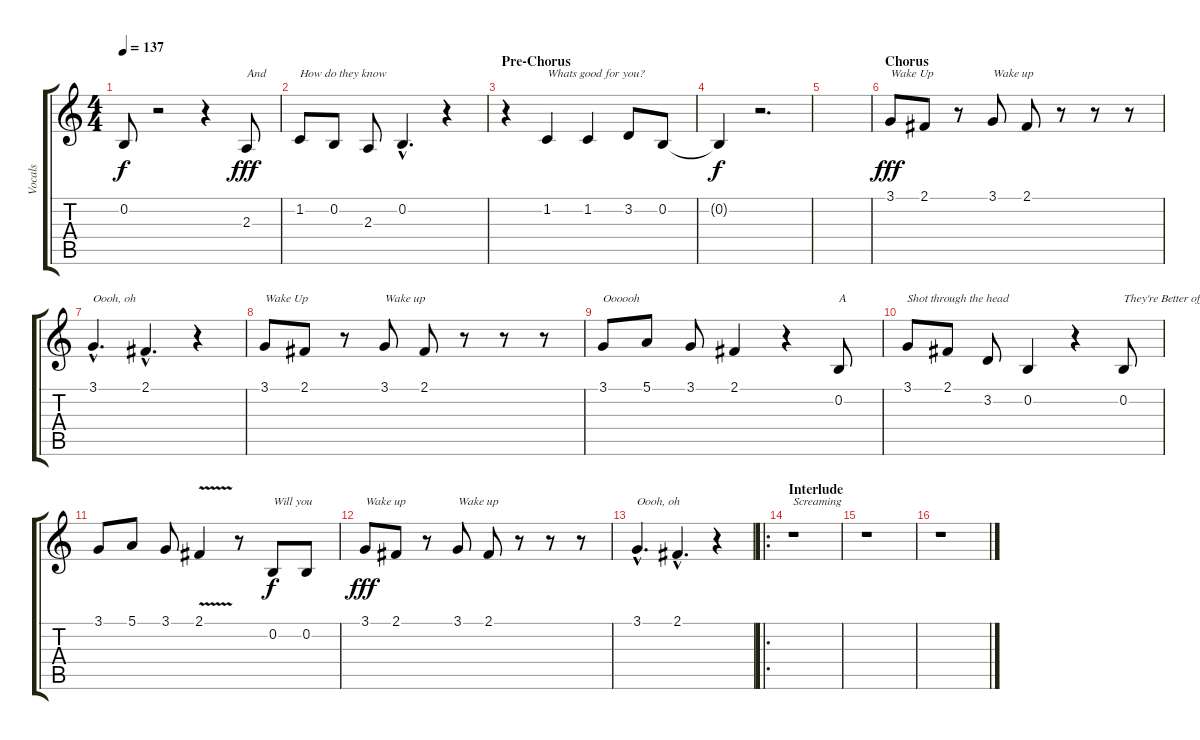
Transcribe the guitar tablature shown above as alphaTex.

\track ("Vocals" "Vocals") {instrument tenorsax}
\staff {score tabs}
\tuning (E4 B3 G3 D3 A2 E2) {hide}
\ts (4 4)
\tempo 137
\clef g2
\ks c
0.2{t}.8{dy f} r.2 r.4 2.3.8{txt "And" dy fff} |
1.2.8{txt "How do they know"} 0.2.8 2.3.8 0.2{hac}.4{d} r.4 |
\section ("" "Pre-Chorus")
r.4 1.2.4{txt "Whats good for you?"} 1.2.4 3.2.8 0.2.8 |
0.2{t}.4{dy f} r.2{d} |
|
\section ("" "Chorus")
3.1.8{txt "Wake Up" dy fff} 2.1.8 r.8 3.1.8{txt "Wake up"} 2.1.8 r.8 r.8 r.8 |
3.1{hac}.4{d txt "Oooh, oh"} 2.1{hac}.4{d} r.4 |
3.1.8{txt "Wake Up"} 2.1.8 r.8 3.1.8{txt "Wake up"} 2.1.8 r.8 r.8 r.8 |
3.1.8{txt "Oooooh"} 5.1.8 3.1.8 2.1.4 r.4 0.2.8{txt "A"} |
3.1.8{txt "Shot through the head"} 2.1.8 3.2.8 0.2.4 r.4 0.2.8{txt "They're Better off dead"} |
3.1.8 5.1.8 3.1.8 2.1{v}.4 r.8 0.2.8{txt "Will you" dy f} 0.2.8 |
3.1.8{txt "Wake up" dy fff} 2.1.8 r.8 3.1.8{txt "Wake up"} 2.1.8 r.8 r.8 r.8 |
3.1{hac}.4{d txt "Oooh, oh"} 2.1{hac}.4{d} r.4 |
\ro
\section ("" "Interlude")
r.1{txt "Screaming"} |
r.1 |
r.1
